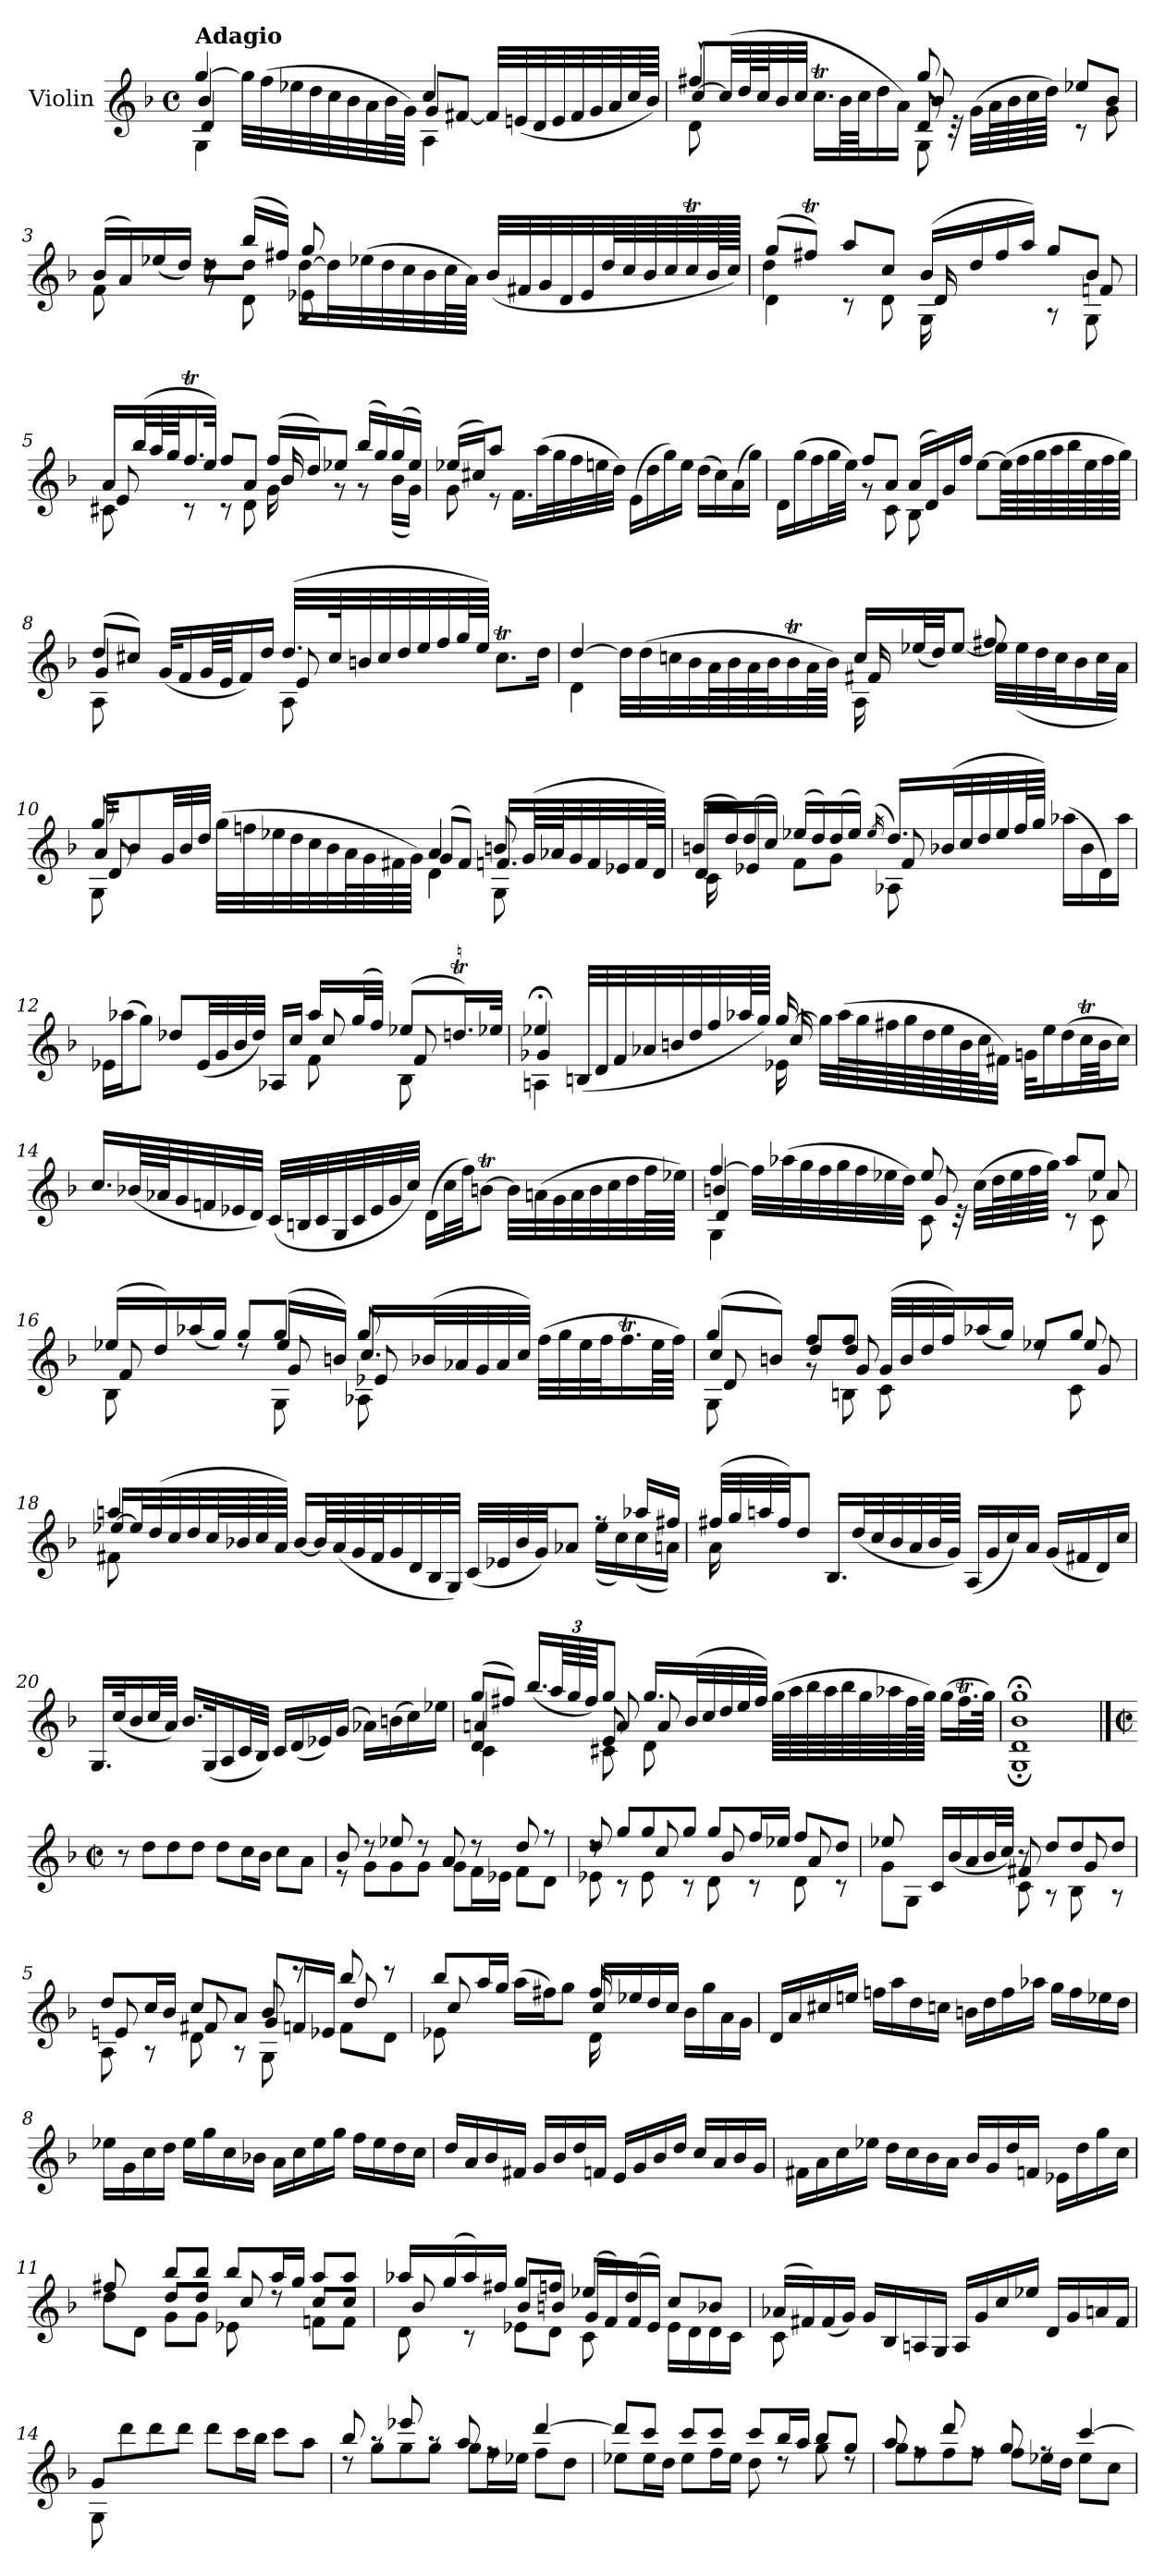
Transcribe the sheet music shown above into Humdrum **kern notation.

**kern
*part1
*staff1
*I"Violin
*I'Vln.
*clefG2
*k[b-]
*M4/4
*met(c)
=1
*^
*	*^
*	*	*^
!LO:TX:a:B:t=Adagio	!	!	!
[4gg/	4b-/	4d/	4G\
32gg\LLL]	4ryy	4ryy	4ryy
(>32ff\	.	.	.
32ee-X\	.	.	.
32dd\	.	.	.
32cc\	.	.	.
32b-\	.	.	.
32a\	.	.	.
64b-\L	.	.	.
64g\JJJJ)	.	.	.
4cc/	8g/L	2ryy	4A\
.	[8f#X/J	.	.
4ryy	32f#/LLL]	.	4ryy
.	(<32en/	.	.
.	32d/	.	.
.	32e/	.	.
.	32f#/	.	.
.	32g/	.	.
.	32a/	.	.
.	64cc/L	.	.
.	64b-/JJJJ)	.	.
=2	=2	=2	=2
4ff#X`/	8d\	[8cc/L	2ryy
.	8ryy	(>32cc/LL]	.
.	.	64dd/L	.
.	.	64cc/J	.
.	.	32b-/	.
.	.	32cc/JJJ	.
4ryy	4ryy	16.ccT\LL	.
.	.	64b-\LL	.
.	.	64cc\JJ	.
.	.	16dd\	.
.	.	16a\JJ)	.
8gg/	8d/	8b-/	8G\
32rc	8ryy	8rcyy	8ryy
(<32g\LLL	.	.	.
64a\L	.	.	.
64b-\	.	.	.
64cc\	.	.	.
64dd\JJJJ)	.	.	.
8ee-X/L	8r	4ryy	4ryy
8b-/J	8g\	.	.
*	*	*v	*v
!!LO:LB:g=z
=3	=3	=3
(>16b-/LL	8f\	4ryy
16a/)	.	.
(<16ee-X/	8rgyy	.
16dd/JJ)	.	.
8rdd	8rg	8dd\L
(>16bb-/LL	8d\	8dd\J
16ff#X/JJ)	.	.
8gg/	8e-X\	[16dd\LL
.	.	32dd\L]
.	.	(>32ee-X\
8ryy	8ryy	32dd\
.	.	32cc\
.	.	32b-\
.	.	64cc\L
.	.	64a\JJJJ)
(<32b-/LLL	4ryy	4ryy
32f#X/	.	.
32g/	.	.
32d/	.	.
32e-/	.	.
64dd/L	.	.
64cc/	.	.
64b-/	.	.
64cc/	.	.
64ccT/	.	.
128b-/L	.	.
128cc/JJJJJ)	.	.
=4	=4	=4
(>8gg/L	4d\	4dd\
8ff#Xt/J)	.	.
8aa/L	8r	4ryy
8cc/J	8d\	.
(>16b-/LL	16G\	16d/
16dd/	16ryy	16ryy
16ff#/	8ryy	8ryy
16aa/JJ)	.	.
8gg/L	8r	8ryy
8b-/J	8G\	8fn/
!!LO:LB:g=z	!!	!!
=5	=5	=5
16a/LL	8c#X\	8e/
(<32bb-/L	.	.
64aa/L	.	.
64gg/JJ	.	.
16.ffT/	8r	8ryy
32ee/JJk)	.	.
8ff/L	8r	4ryy
8a/J	8d\	.
(>16ff/LL	16g\	16b-/
16dd/J)	16ryy	16ryy
8ee-X/J	8r	8ryy
(>16bb-/LL	8r	4ryy
16gg/)	.	.
(>16gg/	(<16b-\LL	.
16ee-/JJ)	16g\JJ)	.
*	*v	*v
=6	=6
(>16ee-X/LL	8g\
16cc#X/J)	.
8aa/J	8r
4ryy	16.f\LL
.	(>32aa\L
.	32gg\
.	32ff\
.	32een\
.	32dd\JJJ)
2ryy	(>16e\LL
.	16dd\
.	16gg\)
.	16ee\JJ
.	(>16dd\LL
.	16cc#\)
.	(>16a\
.	16gg\JJ)
=7	=7
16d\LL	4ryy
(>16gg\	.
16ff\	.
32gg\L	.
32ee\JJJ)	.
8ff/L	8r
8a/J	8c\
(>16a/LL	8B-\
16d/)	.
16g/	8ryy
16ff/JJ	.
[8ee\L	4ryy
(>64ee\LLL]	.
64ff\	.
64gg\	.
64aa\	.
64bb-\	.
64ee\	.
64ff\	.
64gg\JJJJ)	.
!!LO:LB:g=z	!!
=8	=8
*	*^
(>8dd/L	8A\	4g/
8cc#X/J)	8ryy	.
(<32g/KLL	4ryy	4ryy
16f/	.	.
64g/LL	.	.
64e/JJ	.	.
16f/)	.	.
16dd/JJ	.	.
(>32.dd/LLL	8A\	8e/
64cc#/K	.	.
32bn/	.	.
32cc#/	.	.
32dd/	8ryy	8ryy
32ee/	.	.
32ff/	.	.
64gg/L	.	.
64ee/JJJJ)	.	.
8.cc#t\L	4ryy	4ryy
16dd\Jk	.	.
=9	=9	=9
[4dd/	4d\	2ryy
32dd\LLL]	4ryy	.
(>32dd\	.	.
32ccn\	.	.
32b-\	.	.
64a\L	.	.
64b-\	.	.
64a\	.	.
64b-\J	.	.
32b-T\	.	.
64a\L	.	.
64b-\JJJJ)	.	.
16cc/LL	16A\	16f#X/
(<32ee-X/L	16ryy	16ryy
32dd/JJ)	.	.
[8ee-/J	8ryy	8ryy
8ff#X/	32ee-\LLL]	4ryy
.	(>32ee-\	.
.	32dd\	.
.	32cc\J	.
8ryy	16b-\	.
.	32cc\L	.
.	32a\JJJ)	.
!!LO:LB:g=z	!!	!!
=10	=10	=10
*	*	*^
8gg/	8G\	32a/KKL	8d/
.	.	8b-/	.
8ryy	8ryy	.	8ryy
.	.	32g/LL	.
.	.	32b-/	.
.	.	32dd/JJJ	.
(>32gg\LLL	4ryy	4ryy	4ryy
32ffn\	.	.	.
32ee-X\	.	.	.
32dd\	.	.	.
32cc\	.	.	.
32b-\	.	.	.
64a\L	.	.	.
64g\	.	.	.
64f#X\	.	.	.
64g\JJJJ)	.	.	.
4a/	4d\	(>8g/L	2ryy
.	.	8f#/J)	.
8bn/	8G\	16.fn/LL	.
.	.	(<64g/LL	.
.	.	64a-X/J	.
8ryy	8ryy	32g/	.
.	.	32f/	.
.	.	32e-X/	.
.	.	64f/L	.
.	.	64d/JJJJ)	.
*	*	*v	*v
=11	=11	=11
(>16bn/LL	8d/L	16c\
16dd/)	.	16ryy
(>16dd/	8e-X/J	8ryy
16cc/JJ)	.	.
(>16ee-X/LL	8f\L	4ryy
16dd/)	.	.
(>16dd/	8g\J	.
16ee-/JJ)	.	.
(<16qee-/	.	.
16.dd/LL)	8f/	8A-X\
(<32b-X/L	.	.
32cc/	8ryy	8ryy
32dd/	.	.
32ee-/	.	.
64ff/L	.	.
64gg/JJJJ)	.	.
(>16aa-X\LL	4ryy	4ryy
16b-\	.	.
16d\)	.	.
16aa-\JJ	.	.
!!LO:LB:g=z	!!	!!
=12	=12	=12
16e-X\LL	2ryy	2ryy
(>16aa-X\J	.	.
8gg\J)	.	.
8dd-X/L	.	.
(<32e-/LL	.	.
32g/	.	.
32b-/	.	.
32dd-/JJJ)	.	.
16A-X/LL	8ryy	8ryy
16cc/JJ	.	.
16aa-/LL	8f\	8cc/
(>32gg/L	.	.
32ff/JJJ)	.	.
(>8ee-X/L	8B-\	8f/
16.ddnT/L)	8ryy	8ryy
32ee-/JJk	.	.
=13	=13	=13
4ee-X;</	4An\	4g-X/
(<32Bn/LLL	4ryy	4ryy
32d/	.	.
32f/	.	.
32a-X/	.	.
32bn/	.	.
32dd/	.	.
32ff/	.	.
64aa-X/L	.	.
64gg/JJJJ)	.	.
[16gg/	16e-X\	16cc/
32gg\LLL]	16ryy	16ryy
(>64aa-\L	.	.
64gg\	.	.
64ff#X\	8ryy	8ryy
64gg\	.	.
64dd\	.	.
64ee-\	.	.
64b\	.	.
64cc\J	.	.
32f#X\JJJ)	.	.
32gn\KLL	4ryy	4ryy
16ee-\	.	.
(>16dd\	.	.
64ccT\LL	.	.
64b\JJ	.	.
16cc\JJ)	.	.
*v	*v	*v
!!LO:LB:g=z
=14
16.cc/LL
(<64b-X/LL
64a-X/J
32g/
32fn/
32e-X/
32d/JJJ)
(<32c/LLL
32Bn/
32c/
32G/
32c/
32e-/
32g/
32cc/JJJ)
(>16d\LL
32cc\L
32ff\JJ)
[8bnt\J
32bTTT\LLL]
(>32an\
32g\
32a\
32b\
32cc\
32dd\
64ff\L
64ee-X\JJJJ)
=15
*^
*	*^
*	*	*^
[4ff/	4G\	4bn/	4d/
32ff\LLL]	4ryy	4ryy	4ryy
(>32aa-X\	.	.	.
32gg\	.	.	.
32ff\	.	.	.
32gg\	.	.	.
32ff\	.	.	.
32ee-X\	.	.	.
32dd\JJJ)	.	.	.
8ee-/	8c\	8g/	2ryy
32rc	8ryy	8ryy	.
(>32cc\LLL	.	.	.
64dd\L	.	.	.
64ee-\	.	.	.
64ff\	.	.	.
64gg\JJJJ)	.	.	.
8aa-/L	8ryy	8rc	.
8ee-/J	8c\	8a-X/	.
!!LO:LB:g=z	!!	!!	!!
=16	=16	=16	=16
(>16ee-X/LL	8B-\	8f/	4ryy
16dd/)	.	.	.
(<16aa-X/	8ryy	8ryy	.
16gg/JJ)	.	.	.
8gg/L	8rdd	8ryy	8ryy
8gg/J	8G\	(>16ee-/LL	8g/
.	.	16bn/JJ)	.
8gg/	8A-X\	16.cc/LL	8e-X/
.	.	(<32b-X/L	.
8ryy	8ryy	32a-X/	8ryy
.	.	32g/	.
.	.	32a-/	.
.	.	32cc/JJJ)	.
(>32ff\LLL	4ryy	4ryy	4ryy
32gg\	.	.	.
32ee-\	.	.	.
32ff\J	.	.	.
16.ffT\	.	.	.
64ee-\LL	.	.	.
64ff\JJJJ)	.	.	.
=17	=17	=17	=17
4gg/	8G\	(>8cc/L	8d/
.	8ryy	8bn/J)	8ryy
8ff/L	8rg	8dd/L	8ryy
8ff/J	8Bn\	8dd/J	8g/
(>32g/LLL	8c\	8ryy	8ryy
32b/	.	.	.
32dd/	.	.	.
32ff/J)	.	.	.
(<16aa-X/	8ryy	8ryy	8ryy
16gg/JJ)	.	.	.
8ee-X/L	8rdd	8ryy	8ryy
8gg/J	8c\	8ee-/	8g/
*	*	*v	*v
!!LO:LB:g=z
=18	=18	=18
4aan/	8f#X\	[16ee-X/LL
.	.	32ee-/L]
.	.	(<32dd/
.	8ryy	32cc/
.	.	32dd/
.	.	64cc/L
.	.	64b-X/
.	.	64cc/
.	.	64a/JJJJ)
[16b-/LL	4ryy	4ryy
64b-/LL]	.	.
(<64a/	.	.
64g/	.	.
64f#/J	.	.
32g/	.	.
32d/	.	.
32B-/	.	.
32G/JJJ)	.	.
(<32c/LLL	4ryy	2ryy
32e-X/	.	.
32b-/	.	.
32g/JJ)	.	.
8a-X/J	.	.
8rff	(<16ee-\LL	.
.	16cc\)	.
16aa-X/LL	(<16cc\	.
16ff#X/JJ	16an\JJ)	.
*	*v	*v
=19	=19
(>32ff#X/LLL	16a\
32gg/	.
32aan/	16ryy
32ff#/JJ)	.
8dd/J	8ryy
16.B-/LL	4ryy
(<32dd/L	.
32cc/	.
32b-/	.
32a/	.
64b-/L	.
64g/JJJJ)	.
(<16A/LL	2ryy
16g/	.
16cc/)	.
16a/JJ	.
(<16g/LL	.
16f#X/	.
16d/)	.
16cc/JJ	.
*v	*v
!!LO:PB:g=z
=20
16.G/LL
(<32cc/K
16b-/
32cc/L
32a/JJJ)
16.b-/LL
(<32G/K
16A/
32c/L
32B-/JJJ)
16c/LL
(<16d/
16e-X/)
(>16g/JJ
16a-X\LL)
(>16bn\
16cc\)
16ee-X\JJ
=21
*^
*	*^
*	*	*^
(>8gg/L	4d/	4an/	4c\
8ff#X/J)	.	.	.
(<16.bb-/LL	8ryy	8ryy	8ryy
*Xbrackettup	*	*	*
96aa/LL	.	.	.
96gg/	.	.	.
96ff#/JJJ)	.	.	.
8gg/J	8e/	8a/	8c#X\
16.gg/LL	2ryy	8a/	8d\
(<32b-/L	.	.	.
32cc/	.	8ryy	8ryy
32dd/	.	.	.
32ee/	.	.	.
32ff#/JJJ)	.	.	.
(>64gg\LLLL	.	4ryy	4ryy
64aa\	.	.	.
64bb-\	.	.	.
64aa\	.	.	.
64bb-\	.	.	.
64gg\	.	.	.
64aa-X\	.	.	.
128ff#\L	.	.	.
128gg\JJJJJ)	.	.	.
(>16gg\LL	.	.	.
32.ff#t\L	.	.	.
64gg\JJJk)	.	.	.
*	*v	*v	*v
=22	=22
1b-;< 1gg;<	1G; 1d;
*v	*v
!!LO:LB:g=z
==1
*M2/2
*met(c|)
*^
!LO:TX:a:B:t=Fuga	!
!LO:TX:a:B:t=Allegro	!
*v	*v
8r
8dd\L
8dd\
8dd\J
8dd\L
16cc\L
16b-\JJ
8cc\L
8a\J
=2
*^
8b-/	8r
8r	8g\L
8ee-X/	8g\
8r	8g\J
8a/	8g\L
8r	16f\L
.	16e-X\JJ
8dd/	8f\L
8r	8d\J
=3	=3
*	*^
8rdd	8e-X\	8dd/
8gg/L	8r	8ryy
8gg/	8e-\	8cc/
8gg/J	8r	8ryy
8gg/L	8d\	8b-/
16ff/L	8r	8ryy
16ee-X/JJ	.	.
8ff/L	8d\	8a/
8dd/J	8r	8ryy
=4	=4	=4
8ee-X/	8g\L	2ryy
8ryy	8G\J	.
16c/LL	4ryy	.
(<16b-/	.	.
16a/	.	.
32b-/L	.	.
32cc/JJJ)	.	.
8r	8c\	8f#X/
8dd/L	8r	8ryy
8dd/	8B-\	8g/
8dd/J	8r	8ryy
!!LO:LB:g=z	!!	!!
=5	=5	=5
8dd/L	8A\	8en/
16cc/L	8r	8ryy
16b-/JJ	.	.
8cc/L	8d\	8f#X/
8a/J	8r	8ryy
8b-/	8G\	8g/L
8rccc	8ryy	16fn/L
.	.	16e-X/JJ
8bb-/	8f\L	8dd/
8r	8d\J	8ryy
=6	=6	=6
8bb-/L	8e-X\	8cc/
16aa/L	8ryy	8ryy
16gg/JJ	.	.
(>16aa\LL	4ryy	4ryy
16ff#X\J)	.	.
8gg\J	.	.
16ff#/	16d\	16cc/LL
16ryy	16ryy	16ee-X/
8ryy	8ryy	16dd/
.	.	16cc/JJ
4ryy	16b-\LL	4ryy
.	16gg\	.
.	16a\	.
.	16g\JJ	.
*v	*v	*v
=7
16d/LL
16a/
16cc#X/
16een/JJ
16ffn\LL
16aa\
16dd\
16ccn\JJ
16bn\LL
16dd\
16ff\
16aa-X\JJ
16gg\LL
16ff\
16ee-X\
16dd\JJ
!!LO:LB:g=z
=8
16ee-X\LL
16g\
16cc\
16dd\JJ
16ee-\LL
16gg\
16cc\
16b-X\JJ
16a\LL
16cc\
16ee-\
16gg\JJ
16ff\LL
16ee-\
16dd\
16cc\JJ
=9
16dd/LL
16a/
16b-/
16f#X/JJ
16g/LL
16b-/
16dd/
16fn/JJ
16e/LL
16g/
16b-/
16dd/JJ
16cc/LL
16a/
16b-/
16g/JJ
=10
16f#X\LL
16a\
16cc\
16ee-X\JJ
16dd\LL
16cc\
16b-\
16a\JJ
16b-/LL
16g/
16dd/
16fn/JJ
16e-X\LL
16dd\
16gg\
16cc\JJ
!!LO:LB:g=z
=11
*^
*	*^
8ff#X/	8dd\L	4ryy
8ryy	8d\J	.
8bb-/L	8g\L	8dd/L
8bb-/J	8g\J	8dd/J
8bb-/L	8e-X\	8cc/
16aa/L	8rdd	8ryy
16gg/JJ	.	.
8aa/L	8fn\L	8cc/L
8aa/J	8f\J	8cc/J
=12	=12	=12
16aa-X/LL	8d\	8b-/
(>16gg/	.	.
16aa-/)	8r	8ryy
16ff#X/JJ	.	.
8gg/L	8e-X\L	8b-/L
8ffn/J	8d\J	8bn/J
8ee-X/L	8c\	(<16g/LL
.	.	16f/)
8dd/J	8ryy	(<16f/
.	.	16e-/JJ)
8cc/L	16e-\LL	4ryy
.	16d\	.
8b-X/J	16d\	.
.	16c\JJ	.
*	*v	*v
=13	=13
(>16a-X/LL	8c\
16f#X/)	.
(<16f#/	8ryy
16g/JJ)	.
16g/LL	4ryy
16B-/	.
16An/	.
16G/JJ	.
16A/LL	2ryy
16g/	.
16cc/	.
16ee-X/JJ	.
16d/LL	.
16g/	.
16an/	.
16f#/JJ	.
=14	=14
8g/L	8G\
8ddd\	8ryy
8ddd\	4ryy
8ddd\J	.
8ddd\L	2ryy
16ccc\L	.
16bb-\JJ	.
8ccc\L	.
8aa\J	.
!!LO:LB:g=z	!!
=15	=15
8bb-/	8rdd
8raa	8gg\L
8eee-X/	8gg\
8raa	8gg\J
8aa/	8gg\L
8rff	16ff\L
.	16ee-X\JJ
[4ddd/	8ff\L
.	8dd\J
=16	=16
8ddd/L]	8ee-X\L
8ccc/J	16ee-\L
.	16dd\JJ
8ccc/L	8ee-\L
8ccc/J	16ff\L
.	16ee-\JJ
8ccc/L	8dd\
16bb-/L	8rdd
16aa/JJ	.
8bb-/L	8gg\
8gg/J	8rdd
=17	=17
8aa/	8gg\L
8rff	8ff\
8ddd/	8ff\
8rff	8ff\J
8gg/	8ff\L
8rff	16ee-X\L
.	16dd\JJ
[4ccc/	8ee-\L
.	8cc\J
*v	*v
=
*-
